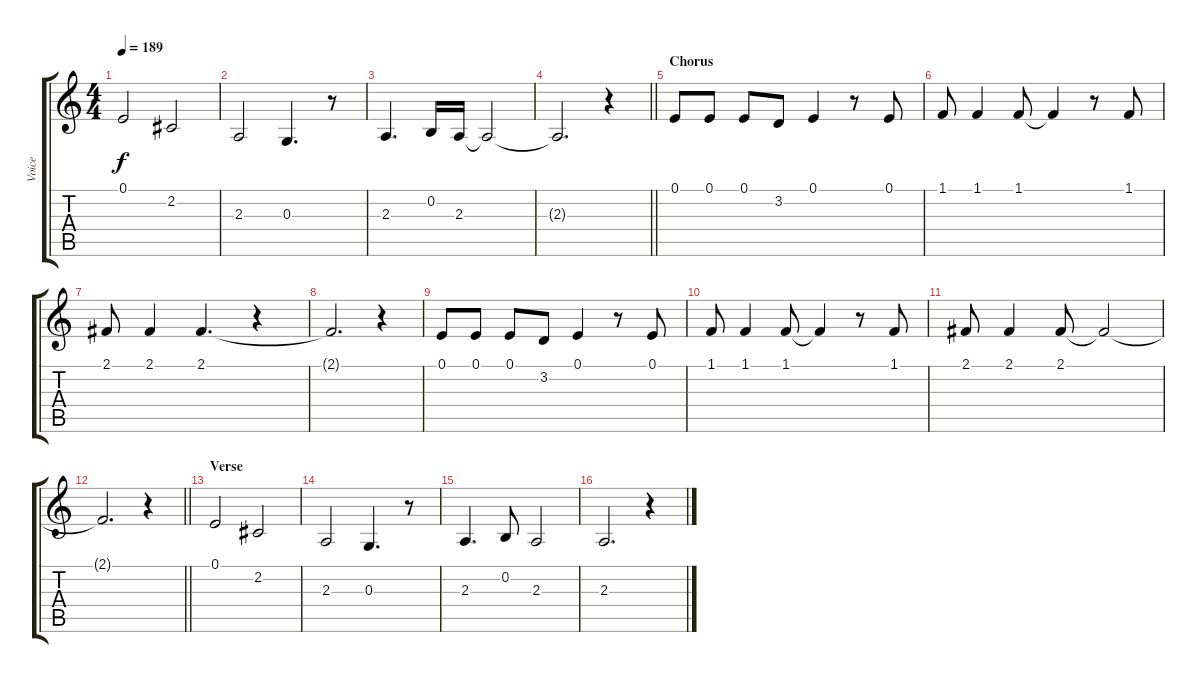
\track ("Voice" "Voice") {instrument lead6voice}
\staff {score tabs}
\tuning (E4 B3 G3 D3 A2 E2) {hide}
\ts (4 4)
\tempo 189
\clef g2
\ks c
0.1.2{dy f} 2.2.2 |
2.3.2 0.3.4{d} r.8 |
2.3.4{d} 0.2.16 2.3.16 2.3{t}.2 |
\barLineRight lightlight
2.3{t}.2{d} r.4 |
\section ("" "Chorus")
0.1.8 0.1.8 0.1.8 3.2.8 0.1.4 r.8 0.1.8 |
1.1.8 1.1.4 1.1.8 1.1{t}.4 r.8 1.1.8 |
2.1.8 2.1.4 2.1.4{d} r.4 |
2.1{t}.2{d} r.4 |
0.1.8 0.1.8 0.1.8 3.2.8 0.1.4 r.8 0.1.8 |
1.1.8 1.1.4 1.1.8 1.1{t}.4 r.8 1.1.8 |
2.1.8 2.1.4 2.1.8 2.1{t}.2 |
\barLineRight lightlight
2.1{t}.2{d} r.4 |
\section ("" "Verse")
0.1.2 2.2.2 |
2.3.2 0.3.4{d} r.8 |
2.3.4{d} 0.2.8 2.3.2 |
2.3.2{d} r.4
